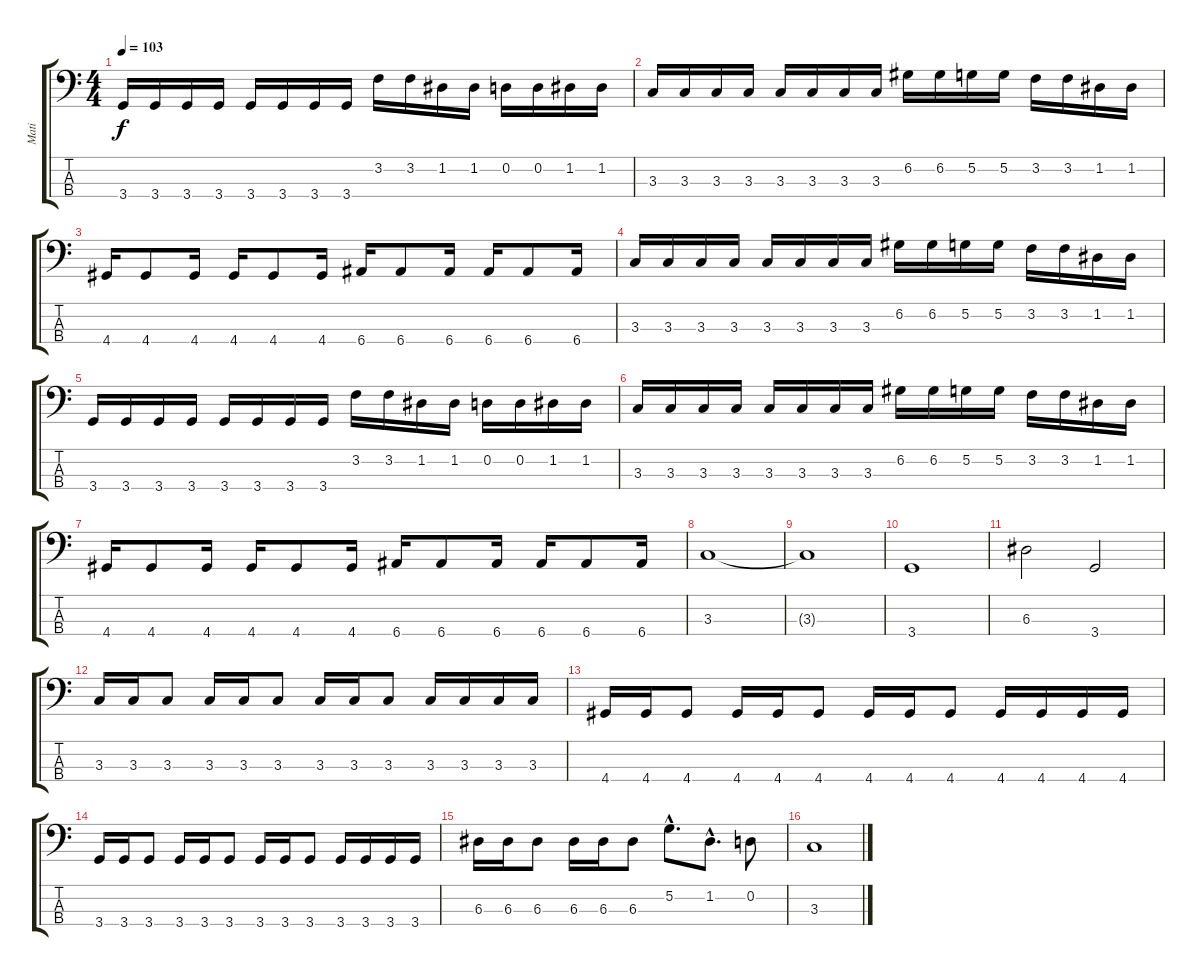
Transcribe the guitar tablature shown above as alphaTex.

\track ("Mati" "Mati") {instrument slapbass2}
\staff {score tabs}
\tuning (G2 D2 A1 E1) {hide}
\ts (4 4)
\tempo 103
\clef f4
\ks c
3.4.16{dy f} 3.4.16 3.4.16 3.4.16 3.4.16 3.4.16 3.4.16 3.4.16 3.2.16 3.2.16 1.2.16 1.2.16 0.2.16 0.2.16 1.2.16 1.2.16 |
3.3.16 3.3.16 3.3.16 3.3.16 3.3.16 3.3.16 3.3.16 3.3.16 6.2.16 6.2.16 5.2.16 5.2.16 3.2.16 3.2.16 1.2.16 1.2.16 |
4.4.16 4.4.8 4.4.16 4.4.16 4.4.8 4.4.16 6.4.16 6.4.8 6.4.16 6.4.16 6.4.8 6.4.16 |
3.3.16 3.3.16 3.3.16 3.3.16 3.3.16 3.3.16 3.3.16 3.3.16 6.2.16 6.2.16 5.2.16 5.2.16 3.2.16 3.2.16 1.2.16 1.2.16 |
3.4.16 3.4.16 3.4.16 3.4.16 3.4.16 3.4.16 3.4.16 3.4.16 3.2.16 3.2.16 1.2.16 1.2.16 0.2.16 0.2.16 1.2.16 1.2.16 |
3.3.16 3.3.16 3.3.16 3.3.16 3.3.16 3.3.16 3.3.16 3.3.16 6.2.16 6.2.16 5.2.16 5.2.16 3.2.16 3.2.16 1.2.16 1.2.16 |
4.4.16 4.4.8 4.4.16 4.4.16 4.4.8 4.4.16 6.4.16 6.4.8 6.4.16 6.4.16 6.4.8 6.4.16 |
3.3.1 |
3.3{t}.1 |
3.4.1 |
6.3.2 3.4.2 |
3.3.16 3.3.16 3.3.8 3.3.16 3.3.16 3.3.8 3.3.16 3.3.16 3.3.8 3.3.16 3.3.16 3.3.16 3.3.16 |
4.4.16 4.4.16 4.4.8 4.4.16 4.4.16 4.4.8 4.4.16 4.4.16 4.4.8 4.4.16 4.4.16 4.4.16 4.4.16 |
3.4.16 3.4.16 3.4.8 3.4.16 3.4.16 3.4.8 3.4.16 3.4.16 3.4.8 3.4.16 3.4.16 3.4.16 3.4.16 |
6.3.16 6.3.16 6.3.8 6.3.16 6.3.16 6.3.8 5.2{hac}.8{d} 1.2{hac}.8{d} 0.2.8 |
3.3.1
